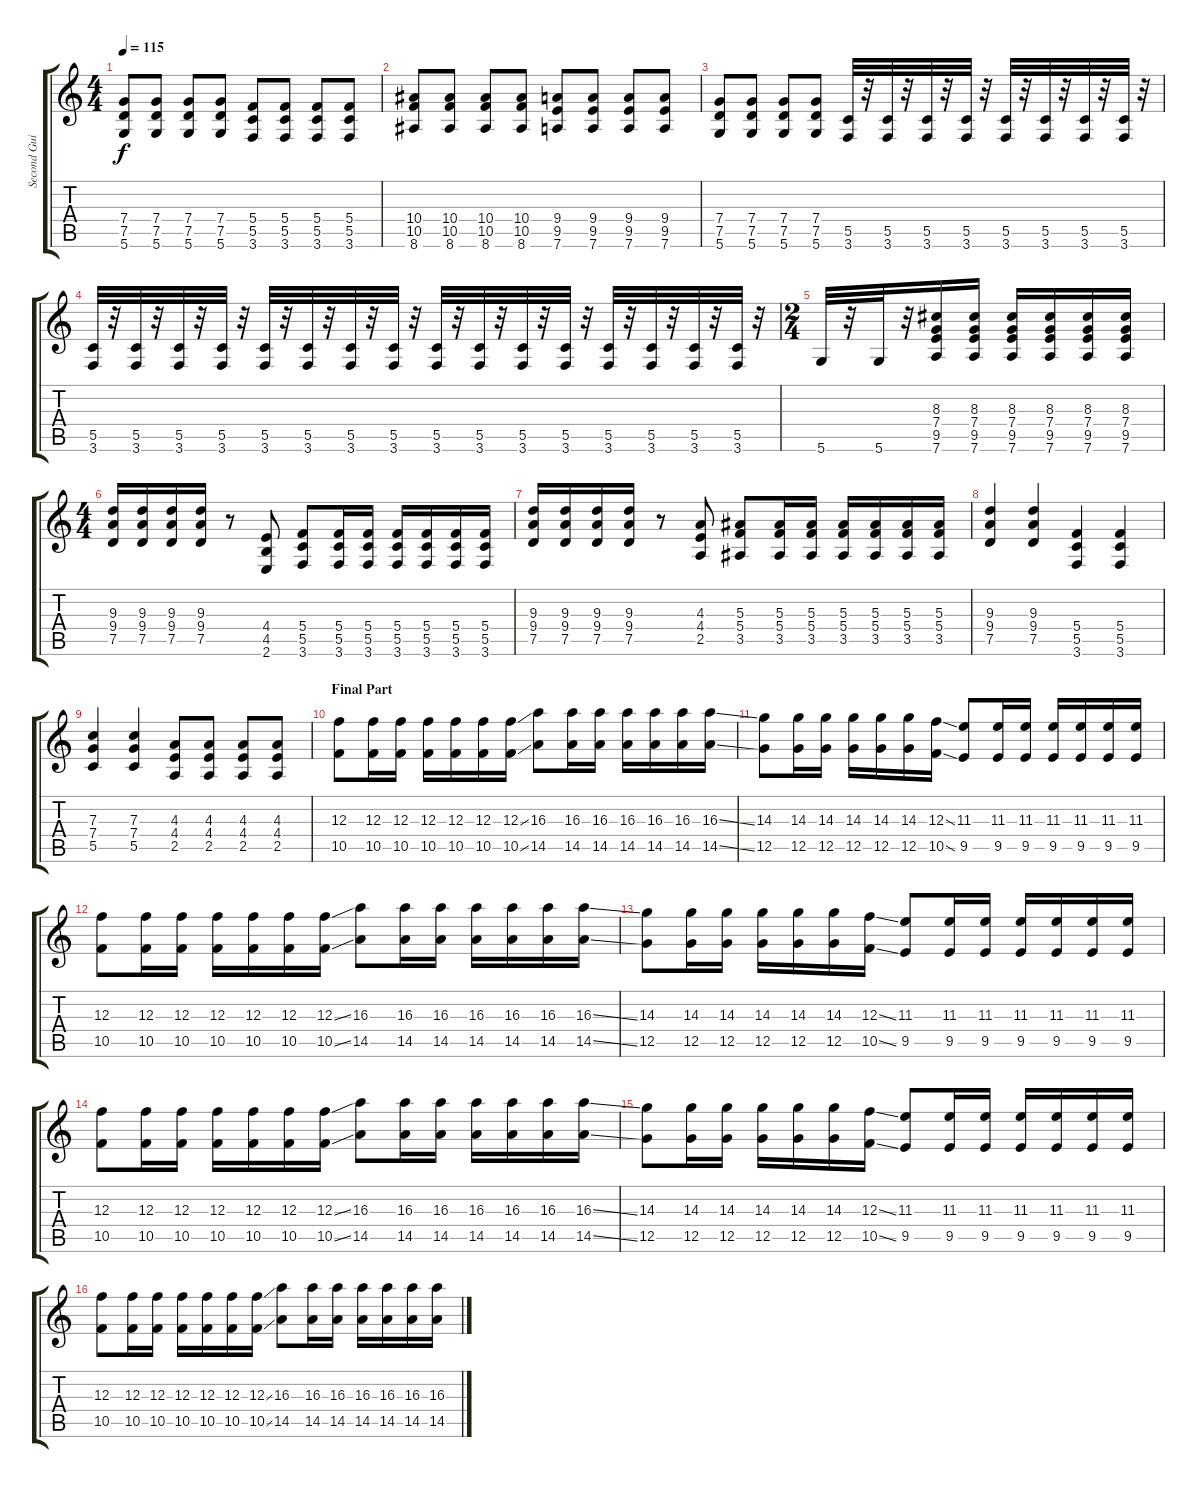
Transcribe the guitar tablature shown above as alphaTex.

\track ("Second Guitar" "Second Gui") {instrument distortionguitar}
\staff {score tabs}
\tuning (D4 A3 F3 C3 G2 D2) {hide}
\ts (4 4)
\tempo 115
\clef g2
\ks c
(7.4 7.5 5.6).8{dy f} (7.4 7.5 5.6).8 (7.4 7.5 5.6).8 (7.4 7.5 5.6).8 (5.4 5.5 3.6).8 (5.4 5.5 3.6).8 (5.4 5.5 3.6).8 (5.4 5.5 3.6).8 |
(10.4 10.5 8.6).8 (10.4 10.5 8.6).8 (10.4 10.5 8.6).8 (10.4 10.5 8.6).8 (9.4 9.5 7.6).8 (9.4 9.5 7.6).8 (9.4 9.5 7.6).8 (9.4 9.5 7.6).8 |
(7.4 7.5 5.6).8 (7.4 7.5 5.6).8 (7.4 7.5 5.6).8 (7.4 7.5 5.6).8 (5.5 3.6).32 r.32 (5.5 3.6).32 r.32 (5.5 3.6).32 r.32 (5.5 3.6).32 r.32 (5.5 3.6).32 r.32 (5.5 3.6).32 r.32 (5.5 3.6).32 r.32 (5.5 3.6).32 r.32 |
(5.5 3.6).32 r.32 (5.5 3.6).32 r.32 (5.5 3.6).32 r.32 (5.5 3.6).32 r.32 (5.5 3.6).32 r.32 (5.5 3.6).32 r.32 (5.5 3.6).32 r.32 (5.5 3.6).32 r.32 (5.5 3.6).32 r.32 (5.5 3.6).32 r.32 (5.5 3.6).32 r.32 (5.5 3.6).32 r.32 (5.5 3.6).32 r.32 (5.5 3.6).32 r.32 (5.5 3.6).32 r.32 (5.5 3.6).32 r.32 |
\ts (2 4)
5.6.32 r.32 5.6.32 r.32 (8.3 7.4 9.5 7.6).16 (8.3 7.4 9.5 7.6).16 (8.3 7.4 9.5 7.6).16 (8.3 7.4 9.5 7.6).16 (8.3 7.4 9.5 7.6).16 (8.3 7.4 9.5 7.6).16 |
\ts (4 4)
(9.3 9.4 7.5).16 (9.3 9.4 7.5).16 (9.3 9.4 7.5).16 (9.3 9.4 7.5).16 r.8 (4.4 4.5 2.6).8 (5.4 5.5 3.6).8 (5.4 5.5 3.6).16 (5.4 5.5 3.6).16 (5.4 5.5 3.6).16 (5.4 5.5 3.6).16 (5.4 5.5 3.6).16 (5.4 5.5 3.6).16 |
(9.3 9.4 7.5).16 (9.3 9.4 7.5).16 (9.3 9.4 7.5).16 (9.3 9.4 7.5).16 r.8 (4.3 4.4 2.5).8 (5.3 5.4 3.5).8 (5.3 5.4 3.5).16 (5.3 5.4 3.5).16 (5.3 5.4 3.5).16 (5.3 5.4 3.5).16 (5.3 5.4 3.5).16 (5.3 5.4 3.5).16 |
(9.3 9.4 7.5).4 (9.3 9.4 7.5).4 (5.4 5.5 3.6).4 (5.4 5.5 3.6).4 |
(7.3 7.4 5.5).4 (7.3 7.4 5.5).4 (4.3 4.4 2.5).8 (4.3 4.4 2.5).8 (4.3 4.4 2.5).8 (4.3 4.4 2.5).8 |
\section ("" "Final Part")
(12.3 10.5).8 (12.3 10.5).16 (12.3 10.5).16 (12.3 10.5).16 (12.3 10.5).16 (12.3 10.5).16 (12.3{ss} 10.5{ss}).16 (16.3 14.5).8 (16.3 14.5).16 (16.3 14.5).16 (16.3 14.5).16 (16.3 14.5).16 (16.3 14.5).16 (16.3{ss} 14.5{ss}).16 |
(14.3 12.5).8 (14.3 12.5).16 (14.3 12.5).16 (14.3 12.5).16 (14.3 12.5).16 (14.3 12.5).16 (12.3{ss} 10.5{ss}).16 (11.3 9.5).8 (11.3 9.5).16 (11.3 9.5).16 (11.3 9.5).16 (11.3 9.5).16 (11.3 9.5).16 (11.3 9.5).16 |
(12.3 10.5).8 (12.3 10.5).16 (12.3 10.5).16 (12.3 10.5).16 (12.3 10.5).16 (12.3 10.5).16 (12.3{ss} 10.5{ss}).16 (16.3 14.5).8 (16.3 14.5).16 (16.3 14.5).16 (16.3 14.5).16 (16.3 14.5).16 (16.3 14.5).16 (16.3{ss} 14.5{ss}).16 |
(14.3 12.5).8 (14.3 12.5).16 (14.3 12.5).16 (14.3 12.5).16 (14.3 12.5).16 (14.3 12.5).16 (12.3{ss} 10.5{ss}).16 (11.3 9.5).8 (11.3 9.5).16 (11.3 9.5).16 (11.3 9.5).16 (11.3 9.5).16 (11.3 9.5).16 (11.3 9.5).16 |
(12.3 10.5).8 (12.3 10.5).16 (12.3 10.5).16 (12.3 10.5).16 (12.3 10.5).16 (12.3 10.5).16 (12.3{ss} 10.5{ss}).16 (16.3 14.5).8 (16.3 14.5).16 (16.3 14.5).16 (16.3 14.5).16 (16.3 14.5).16 (16.3 14.5).16 (16.3{ss} 14.5{ss}).16 |
(14.3 12.5).8 (14.3 12.5).16 (14.3 12.5).16 (14.3 12.5).16 (14.3 12.5).16 (14.3 12.5).16 (12.3{ss} 10.5{ss}).16 (11.3 9.5).8 (11.3 9.5).16 (11.3 9.5).16 (11.3 9.5).16 (11.3 9.5).16 (11.3 9.5).16 (11.3 9.5).16 |
(12.3 10.5).8 (12.3 10.5).16 (12.3 10.5).16 (12.3 10.5).16 (12.3 10.5).16 (12.3 10.5).16 (12.3{ss} 10.5{ss}).16 (16.3 14.5).8 (16.3 14.5).16 (16.3 14.5).16 (16.3 14.5).16 (16.3 14.5).16 (16.3 14.5).16 (16.3{ss} 14.5{ss}).16
